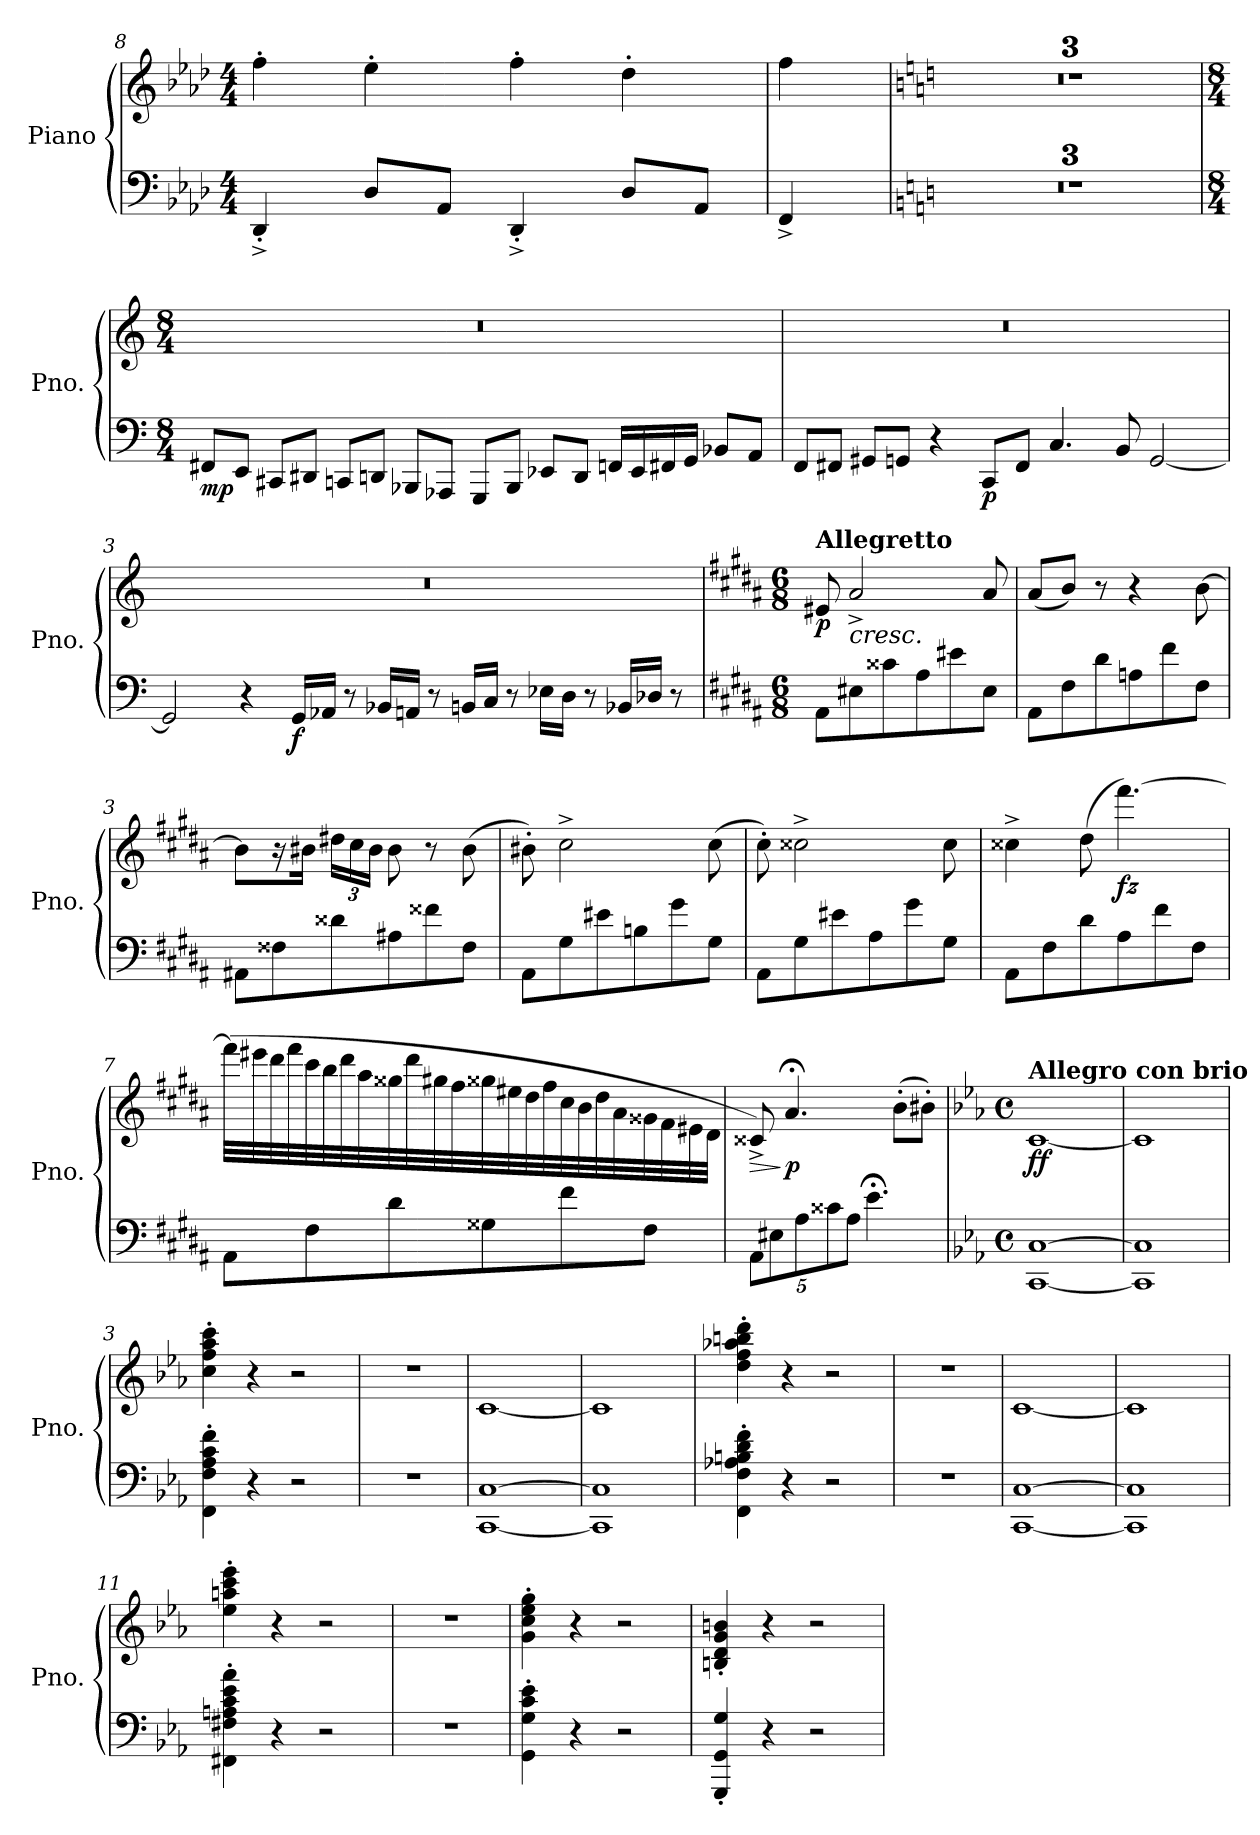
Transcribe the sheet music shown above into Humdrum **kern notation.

**kern	**kern	**dynam
*part1	*part1	*part1
*staff2	*staff1	*staff1/2
*I"Piano	*	*
*I'Pno.	*	*
*clefF4	*clefG2	*
*k[b-e-a-d-]	*k[b-e-a-d-]	*
*M4/4	*M4/4	*
=8	=8	=8
4DD-'^/	4ff'\	.
8D-/L	4ee-'\	.
8AA-/J	.	.
4DD-'^/	4ff'\	.
8D-/L	4dd-'\	.
8AA-/J	.	.
=9	=9	=9
4FF^/	4ff\	.
!!LO:LB:g=z
=1	=1	=1
!!LO:REH:place=s1:a:B:fs=14:t=433
*k[]	*k[]	*
*	*MM114	*
1r	1r	.
=2	=2	=2
1r	1r	.
=3	=3	=3
1r	1r	.
!!LO:LB:g=z
=1	=1	=1
!!LO:REH:place=s1:a:B:fs=14:t=44
*M8/4	*M8/4	*
*	*MM72	*
!	!	!LO:DY:b=2
8FF#X/L	0r	mp
8EE/J	.	.
8CC#X/L	.	.
8DD#X/J	.	.
8CCn/L	.	.
8DDn/J	.	.
8BBB-X/L	.	.
8AAA-X/J	.	.
8GGG/L	.	.
8BBB-/J	.	.
8EE-X/L	.	.
8DD/J	.	.
16FFn/LL	.	.
16EE-/	.	.
16FF#X/	.	.
16GG/JJ	.	.
8BB-X/L	.	.
8AA/J	.	.
!!LO:PB:g=z
=2	=2	=2
8FF/L	0r	.
8FF#X/J	.	.
8GG#X/L	.	.
8GGn/J	.	.
4r	.	.
!	!	!LO:DY:b=2
8CC/L	.	p
8FF#/J	.	.
4.C/	.	.
8BB/	.	.
[2GG/	.	.
!!LO:LB:g=z
=3	=3	=3
2GG/]	0r	.
4r	.	.
!	!	!LO:DY:b=2
16GG/LL	.	f
16AA-X/JJ	.	.
8r	.	.
16BB-X/LL	.	.
16AAn/JJ	.	.
8r	.	.
16BBn/LL	.	.
16C/JJ	.	.
8r	.	.
16E-X\LL	.	.
16D\JJ	.	.
8r	.	.
16BB-X/LL	.	.
16D-X/JJ	.	.
8r	.	.
!!LO:LB:g=z
=1	=1	=1
!!LO:REH:place=s1:a:B:fs=14:t=45
*k[f#c#g#d#a#]	*k[f#c#g#d#a#]	*
*M6/8	*M6/8	*
*	*MM99	*
!	!LO:TX:a:B:t=Allegretto	!
!	!	!LO:DY:b
8AA#\L	8e#X/	p
!	!LO:TX:b:i:t=cresc.	!
8E#X\	2a#^/	.
8c##X\	.	.
8A#\	.	.
8e#X\	.	.
8E#\J	8a#/	.
=2	=2	=2
8AA#\L	(<8a#/L	.
8F#\	8b/J)	.
8d#\	8r	.
8An\	4r	.
8f#\	.	.
8F#\J	[8b\	.
=3	=3	=3
8AA#X\L	8b\L]	.
8F##X\	16r	.
.	16b#X\Jk	.
*	*Xbrackettup	*
8d##X\	24dd#X\LL	.
.	24cc#\	.
.	24b#\JJ	.
8A#X\	8b#\	.
8f##X\	8r	.
8F##\J	(>8b#\	.
=4	=4	=4
8AA#\L	8b#X'\)	.
8G#\	2cc#^\	.
8e#X\	.	.
8Bn\	.	.
8g#\	.	.
8G#\J	(>8cc#\	.
=5	=5	=5
8AA#\L	8cc#'\)	.
8G#\	2cc##X^\	.
8e#X\	.	.
8A#\	.	.
8g#\	.	.
8G#\J	8cc##\	.
!!LO:LB:g=z
=6	=6	=6
8AA#\L	4cc##X^\	.
8F#\	.	.
8d#\	(>8dd#\	.
!	!	!LO:DY:b
8A#\	[4.fff#\)	fz
8f#\	.	.
8F#\J	.	.
=7	=7	=7
*	*MM69	*
8AA#\L	(>32fff#\LLL]	.
.	32eee#X\	.
.	32ddd#\	.
.	32fff#\	.
8F#\	32ccc#\	.
.	32bb\	.
.	32ddd#\	.
.	32aa#\	.
8d#\	32gg##X\	.
.	32ddd#\	.
.	32gg#X\	.
.	32ff#\	.
8G##X\	32gg##X\	.
.	32ee#X\	.
.	32dd#\	.
.	32ff#\	.
8f#\	32cc#\	.
.	32b\	.
.	32dd#\	.
.	32a#\	.
8F#\J	32g##X\	.
.	32f#\	.
.	32e#X\	.
.	32d#\JJJ	.
=8	=8	=8
*Xbrackettup	*	*
*	*MM99	*
!	!	!LO:HP:b
40%3AA#\L	8c##X^/)	>
40%3E#X\	.	.
!	!	!LO:DY:n=1:b
.	4.a#;</	] p
40%3A#\	.	.
40%3c##X\	.	.
40%3A#\J	.	.
4.e;<\	.	.
.	(>8b'\L	.
.	8b#X'\J)	.
!!LO:LB:g=z
=1	=1	=1
!!LO:REH:place=s1:a:B:fs=14:t=46
*k[b-e-a-]	*k[b-e-a-]	*
*M4/4	*M4/4	*
*met(c)	*met(c)	*
!	!LO:TX:a:B:t=Allegro con brio	!
!	!	!LO:DY:b
[1CC [1C	[1c	ff
=2	=2	=2
1CC] 1C]	1c]	.
=3	=3	=3
4FF\' 4F\' 4A-\' 4c\' 4f\'	4cc\' 4ff\' 4aa-\' 4ccc\'	.
4r	4r	.
2r	2r	.
=4	=4	=4
1r	1r	.
=5	=5	=5
[1CC [1C	[1c	.
=6	=6	=6
1CC] 1C]	1c]	.
=7	=7	=7
4FF\' 4F\' 4A-X\' 4Bn\' 4d\' 4f\'	4dd\' 4ff\' 4aa-X\' 4bbn\' 4ddd\'	.
4r	4r	.
2r	2r	.
=8	=8	=8
1r	1r	.
=9	=9	=9
[1CC [1C	[1c	.
=10	=10	=10
1CC] 1C]	1c]	.
=11	=11	=11
4FF#X\' 4F#X\' 4An\' 4c\' 4e-\' 4a-\'	4ee-\' 4aan\' 4ccc\' 4eee-\'	.
4r	4r	.
2r	2r	.
=12	=12	=12
1r	1r	.
=13	=13	=13
4GG\' 4G\' 4c\' 4e-\'	4g\' 4cc\' 4ee-\' 4gg\'	.
4r	4r	.
2r	2r	.
=14	=14	=14
4GGG/' 4GG/' 4G/'	4Bn/' 4d/' 4g/' 4bn/'	.
4r	4r	.
2r	2r	.
=	=	=
*-	*-	*-
